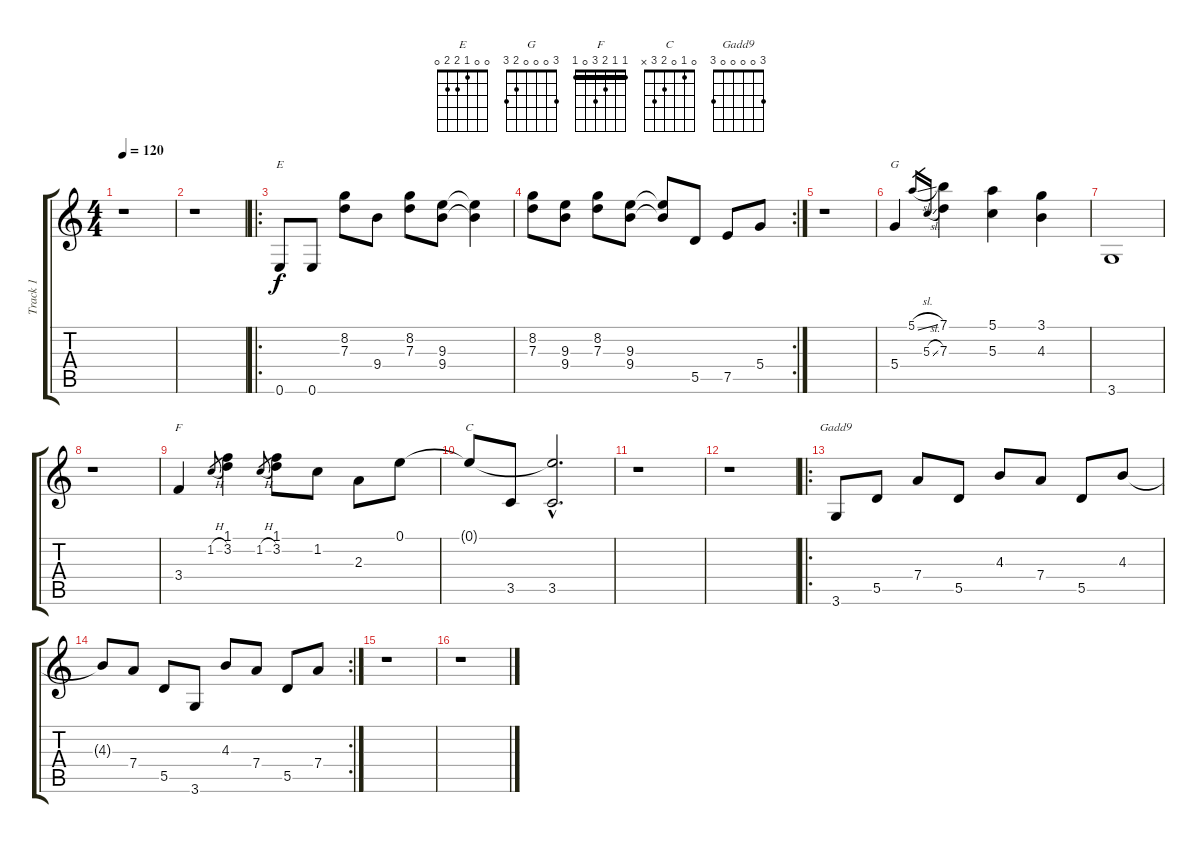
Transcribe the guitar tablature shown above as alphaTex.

\track ("Track 1" "Track 1") {instrument distortionguitar}
\staff {score tabs}
\tuning (E4 B3 G3 D3 A2 E2) {hide}
\chord ("E" 0 0 1 2 2 0)
\chord ("G" 3 0 0 0 2 3)
\chord ("F" 1 1 2 3 0 1) {barre 1}
\chord ("C" 0 1 0 2 3 x)
\chord ("Gadd9" 3 0 0 0 0 3)
\ts (4 4)
\tempo 120
\clef g2
\ks c
r.1{dy f} |
r.1 |
\ro
0.6.8{ch "E"} 0.6.8 (8.2 7.3).8 9.4.8 (8.2 7.3).8 (9.3 9.4).8 (9.3{t} 9.4{t}).4 |
\rc 2
(8.2 7.3).8 (9.3 9.4).8 (8.2 7.3).8 (9.3 9.4).8 (9.3{t} 9.4{t}).8 5.5.8 7.5.8 5.4.8 |
r.1 |
5.4.4{ch "G"} 5.1{sl}.16{gr} 5.3{sl}.16{gr} (7.1 7.3).4 (5.1 5.3).4 (3.1 4.3).4 |
3.6.1 |
r.1 |
3.4.4{ch "F"} 1.2{h}.8{gr} (1.1 3.2).4 1.2{h}.8{gr} (1.1 3.2).8 1.2.8 2.3.8 0.1.8 |
0.1{t}.8{ch "C"} 3.5.8 (0.1{hac t} 3.5{hac}).2{d} |
r.1 |
r.1 |
\ro
3.6.8{ch "Gadd9"} 5.5.8 7.4.8 5.5.8 4.3.8 7.4.8 5.5.8 4.3.8 |
\rc 2
4.3{t}.8 7.4.8 5.5.8 3.6.8 4.3.8 7.4.8 5.5.8 7.4.8 |
r.1 |
r.1
